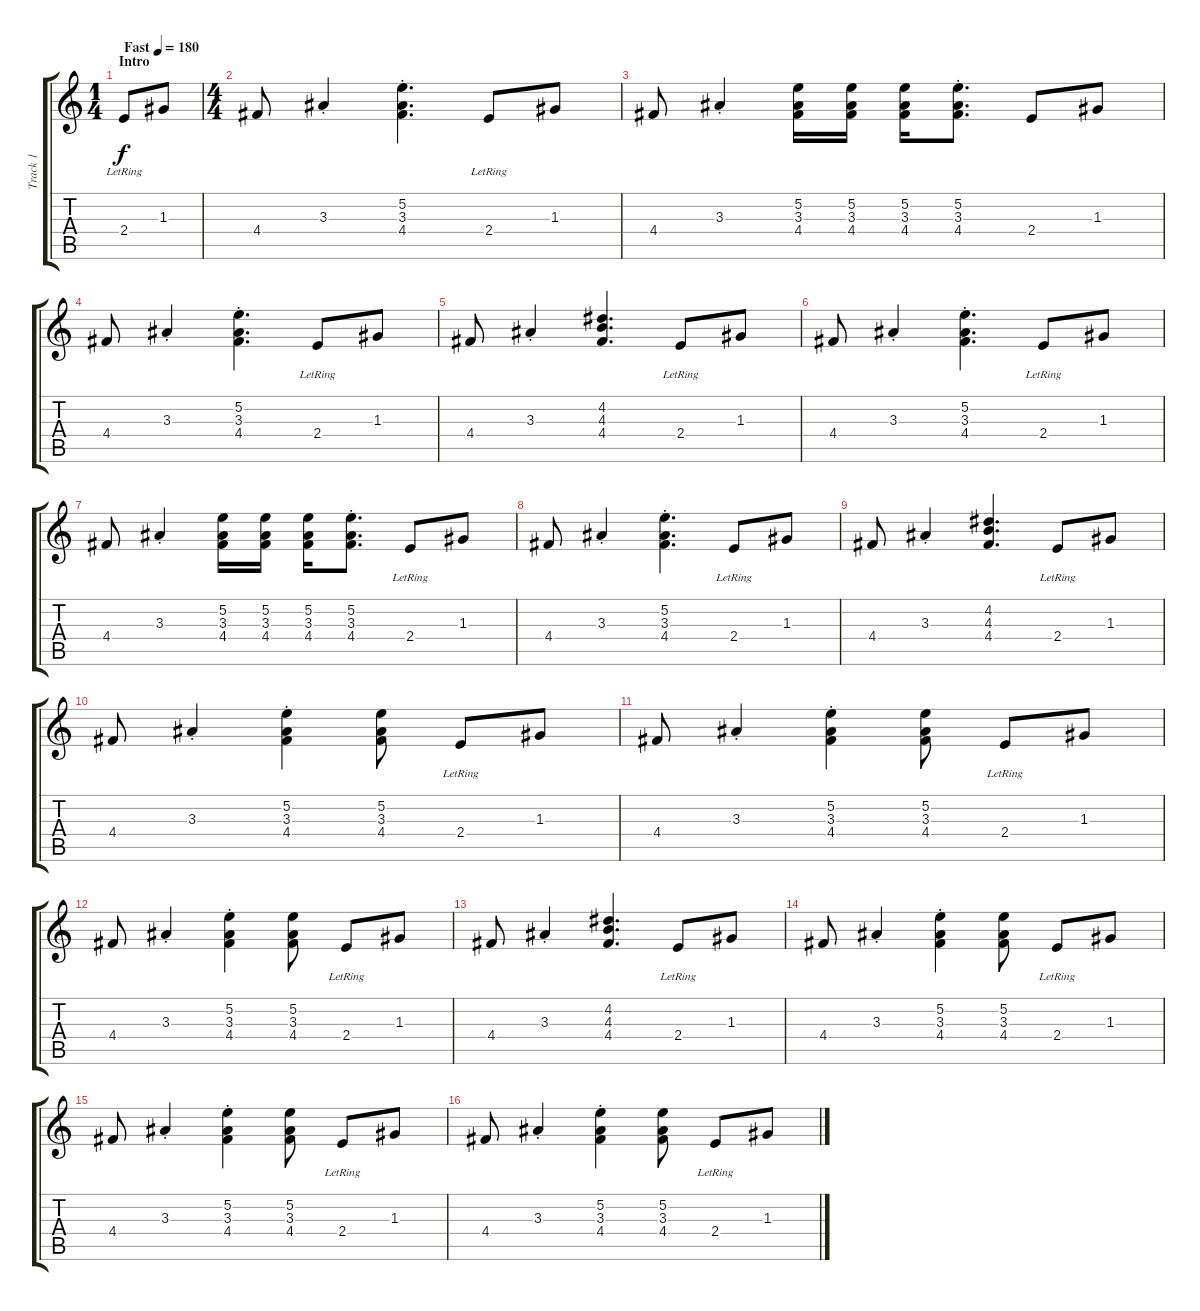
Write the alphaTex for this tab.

\track ("Track 1" "Track 1") {instrument electricguitarjazz}
\staff {score tabs}
\tuning (E4 B3 G3 D3 A2 E2) {hide}
\ts (1 4)
\section ("" "Intro")
\tempo (180 "Fast")
\clef g2
\ks c
2.4{lr}.8{dy f instrument electricguitarjazz} 1.3.8 |
\ts (4 4)
4.4.8 3.3{st}.4 (5.2{st} 3.3{st} 4.4{st}).4{d} 2.4{lr}.8 1.3.8 |
4.4.8 3.3{st}.4 (5.2 3.3 4.4).16 (5.2 3.3 4.4).16 (5.2 3.3 4.4).16 (5.2{st} 3.3{st} 4.4{st}).8{d} 2.4.8 1.3.8 |
4.4.8 3.3{st}.4 (5.2{st} 3.3{st} 4.4{st}).4{d} 2.4{lr}.8 1.3.8 |
4.4.8 3.3{st}.4 (4.2 4.3 4.4).4{d} 2.4{lr}.8 1.3.8 |
4.4.8 3.3{st}.4 (5.2{st} 3.3{st} 4.4{st}).4{d} 2.4{lr}.8 1.3.8 |
4.4.8 3.3{st}.4 (5.2 3.3 4.4).16 (5.2 3.3 4.4).16 (5.2 3.3 4.4).16 (5.2{st} 3.3{st} 4.4{st}).8{d} 2.4{lr}.8 1.3.8 |
4.4.8 3.3{st}.4 (5.2{st} 3.3{st} 4.4{st}).4{d} 2.4{lr}.8 1.3.8 |
4.4.8 3.3{st}.4 (4.2 4.3 4.4).4{d} 2.4{lr}.8 1.3.8 |
4.4.8 3.3{st}.4 (5.2{st} 3.3{st} 4.4{st}).4 (5.2 3.3 4.4).8 2.4{lr}.8 1.3.8 |
4.4.8 3.3{st}.4 (5.2{st} 3.3{st} 4.4{st}).4 (5.2 3.3 4.4).8 2.4{lr}.8 1.3.8 |
4.4.8 3.3{st}.4 (5.2{st} 3.3{st} 4.4{st}).4 (5.2 3.3 4.4).8 2.4{lr}.8 1.3.8 |
4.4.8 3.3{st}.4 (4.2 4.3 4.4).4{d} 2.4{lr}.8 1.3.8 |
4.4.8 3.3{st}.4 (5.2{st} 3.3{st} 4.4{st}).4 (5.2 3.3 4.4).8 2.4{lr}.8 1.3.8 |
4.4.8 3.3{st}.4 (5.2{st} 3.3{st} 4.4{st}).4 (5.2 3.3 4.4).8 2.4{lr}.8 1.3.8 |
4.4.8 3.3{st}.4 (5.2{st} 3.3{st} 4.4{st}).4 (5.2 3.3 4.4).8 2.4{lr}.8 1.3.8
